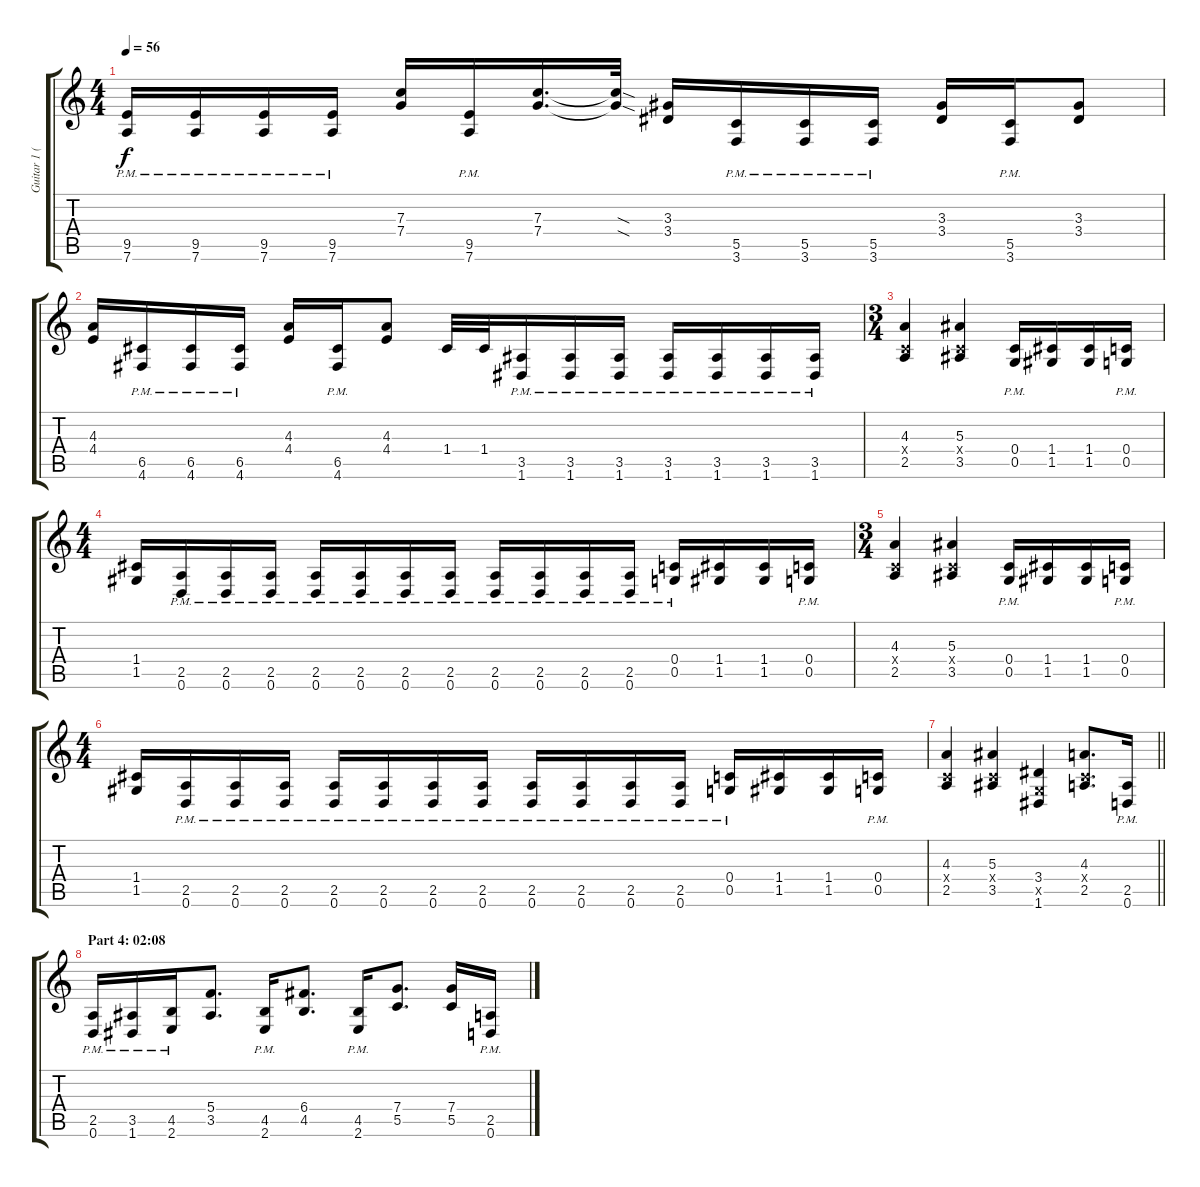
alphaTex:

\track ("Guitar 1 (Distortion)" "Guitar 1 (") {instrument distortionguitar}
\staff {score tabs}
\tuning (D4 A3 F3 C3 G2 D2) {hide}
\ts (4 4)
\tempo 56
\clef g2
\ks c
(9.5{pm} 7.6{pm}).16{dy f} (9.5{pm} 7.6{pm}).16 (9.5{pm} 7.6{pm}).16 (9.5{pm} 7.6{pm}).16 (7.3 7.4).16 (9.5{pm} 7.6{pm}).16 (7.3 7.4).16{d} (7.3{sod t} 7.4{sod t}).32 (3.3 3.4).16 (5.5{pm} 3.6{pm}).16 (5.5{pm} 3.6{pm}).16 (5.5{pm} 3.6{pm}).16 (3.3 3.4).16 (5.5{pm} 3.6{pm}).16 (3.3 3.4).8 |
(4.3 4.4).16 (6.5{pm} 4.6{pm}).16 (6.5{pm} 4.6{pm}).16 (6.5{pm} 4.6{pm}).16 (4.3 4.4).16 (6.5{pm} 4.6{pm}).16 (4.3 4.4).8 1.4.32 1.4.32 (3.5{pm} 1.6{pm}).16 (3.5{pm} 1.6{pm}).16 (3.5{pm} 1.6{pm}).16 (3.5{pm} 1.6{pm}).16 (3.5{pm} 1.6{pm}).16 (3.5{pm} 1.6{pm}).16 (3.5{pm} 1.6{pm}).16 |
\ts (3 4)
(4.3 0.4{x} 2.5).4 (5.3 0.4{x} 3.5).4 (0.4{pm} 0.5{pm}).16 (1.4 1.5).16 (1.4 1.5).16 (0.4{pm} 0.5{pm}).16 |
\ts (4 4)
(1.4 1.5).16 (2.5{pm} 0.6{pm}).16 (2.5{pm} 0.6{pm}).16 (2.5{pm} 0.6{pm}).16 (2.5{pm} 0.6{pm}).16 (2.5{pm} 0.6{pm}).16 (2.5{pm} 0.6{pm}).16 (2.5{pm} 0.6{pm}).16 (2.5{pm} 0.6{pm}).16 (2.5{pm} 0.6{pm}).16 (2.5{pm} 0.6{pm}).16 (2.5{pm} 0.6{pm}).16 (0.4{pm} 0.5{pm}).16 (1.4 1.5).16 (1.4 1.5).16 (0.4{pm} 0.5{pm}).16 |
\ts (3 4)
(4.3 0.4{x} 2.5).4 (5.3 0.4{x} 3.5).4 (0.4{pm} 0.5{pm}).16 (1.4 1.5).16 (1.4 1.5).16 (0.4{pm} 0.5{pm}).16 |
\ts (4 4)
(1.4 1.5).16 (2.5{pm} 0.6{pm}).16 (2.5{pm} 0.6{pm}).16 (2.5{pm} 0.6{pm}).16 (2.5{pm} 0.6{pm}).16 (2.5{pm} 0.6{pm}).16 (2.5{pm} 0.6{pm}).16 (2.5{pm} 0.6{pm}).16 (2.5{pm} 0.6{pm}).16 (2.5{pm} 0.6{pm}).16 (2.5{pm} 0.6{pm}).16 (2.5{pm} 0.6{pm}).16 (0.4{pm} 0.5{pm}).16 (1.4 1.5).16 (1.4 1.5).16 (0.4{pm} 0.5{pm}).16 |
\barLineRight lightlight
(4.3 0.4{x} 2.5).4 (5.3 0.4{x} 3.5).4 (3.4 0.5{x} 1.6).4 (4.3 0.4{x} 2.5).8{d} (2.5{pm} 0.6{pm}).16 |
\section ("" "Part 4: 02:08")
(2.5{pm} 0.6{pm}).16 (3.5{pm} 1.6{pm}).16 (4.5{pm} 2.6{pm}).16 (5.4 3.5).8{d} (4.5{pm} 2.6{pm}).16 (6.4 4.5).8{d} (4.5{pm} 2.6{pm}).16 (7.4 5.5).8{d} (7.4 5.5).16 (2.5{pm} 0.6{pm}).16
